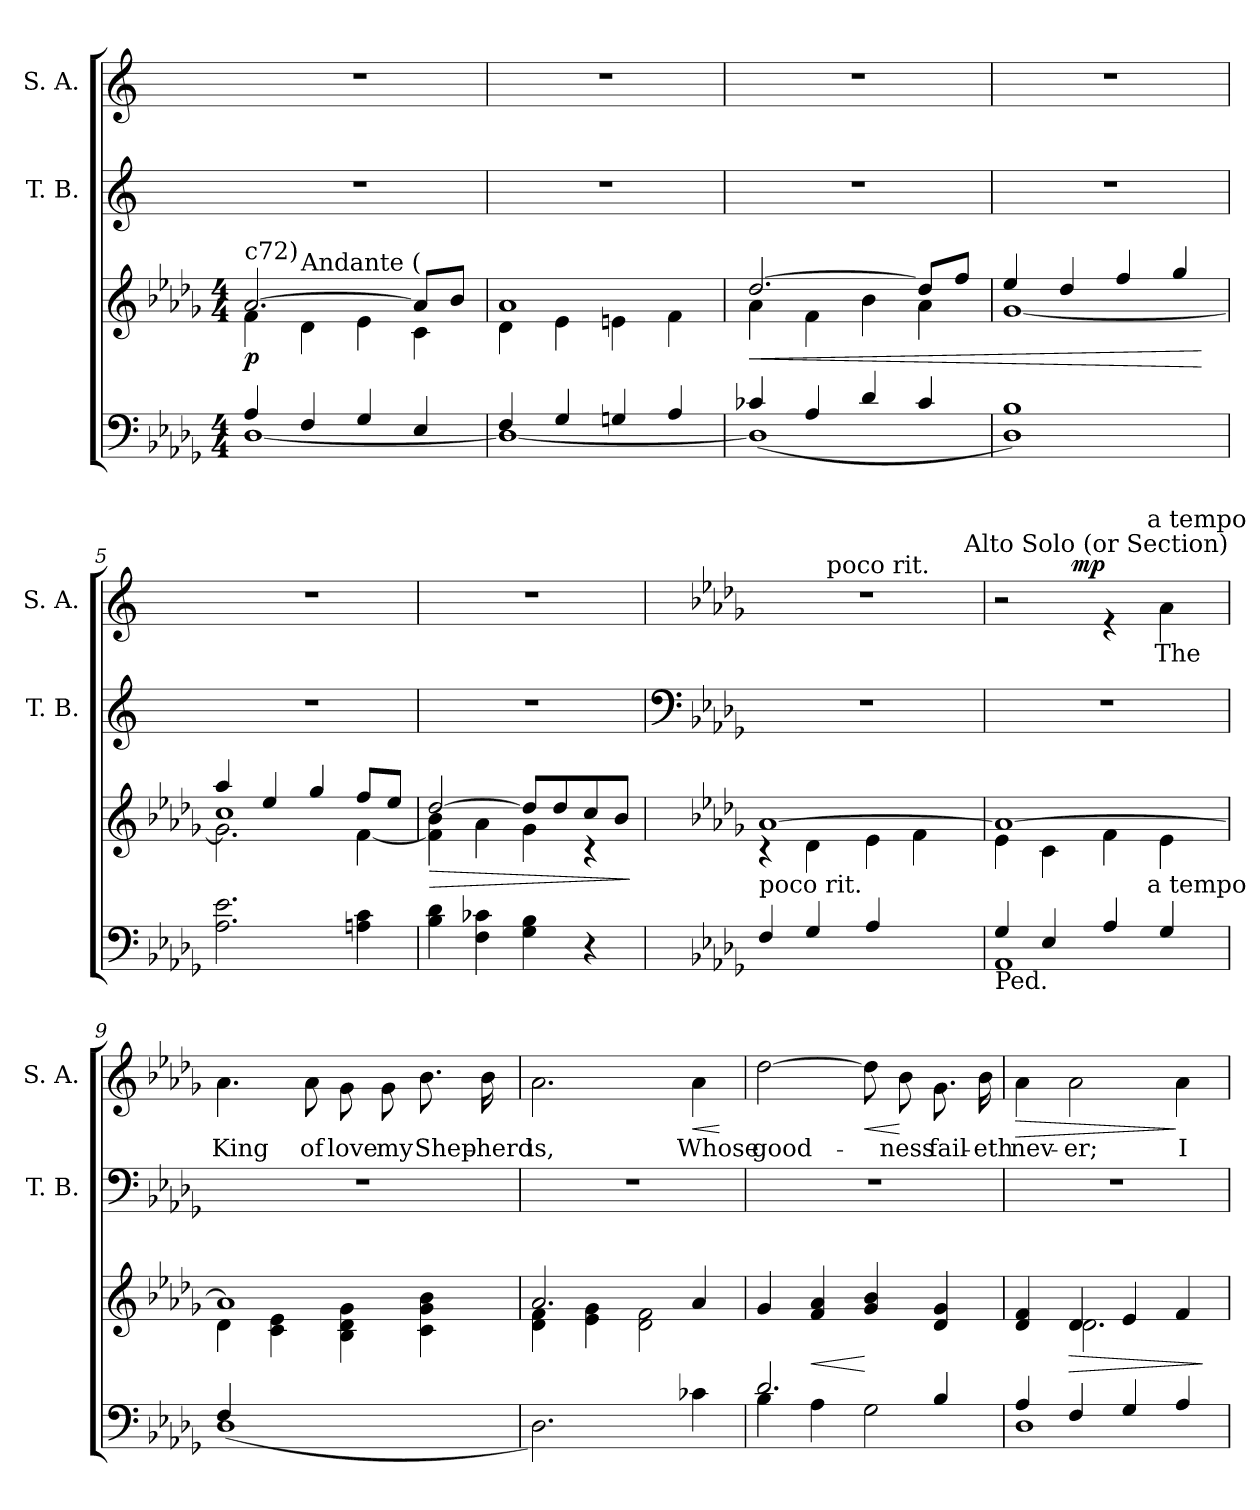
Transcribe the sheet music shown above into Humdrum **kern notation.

**kern	**kern	**dynam	**kern	**kern	**text	**dynam
*part4	*part3	*part3	*part2	*part1	*part1	*part1
*staff4	*staff3	*staff3	*staff2	*staff1	*staff1	*staff1
*	*	*	*I"T. B.	*I"S. A.	*	*
*	*	*	*I'T. B.	*I'S. A.	*	*
*clefF4	*clefG2	*	*clefG2	*clefG2	*	*
*k[b-e-a-d-g-]	*k[b-e-a-d-g-]	*	*k[]	*k[]	*	*
*D-:	*D-:	*	*C:	*C:	*	*
*M4/4	*M4/4	*	*	*	*	*
=1	=1	=1	=1	=1	=1	=1
*^	*^	*	*	*	*	*
!	!	!LO:TX:a:t=c72)	!	!	!	!	!	!
!	!	!	!	!LO:DY:b	!	!	!	!
4A-/	[<1D-	[>2.a-/	4f\	p	1r	1r	.	.
!	!	!	!LO:TX:a:t=Andante (	!	!	!	!	!
4F/	.	.	4d-\	.	.	.	.	.
4G-/	.	.	4e-\	.	.	.	.	.
4E-/	.	8a-/L]	4c\	.	.	.	.	.
*	*	*MM108	*	*	*	*	*	*
.	.	8b-/J	.	.	.	.	.	.
=2	=2	=2	=2	=2	=2	=2	=2	=2
4F/	1D-_	1a-	4d-\	.	1r	1r	.	.
4G-/	.	.	4e-\	.	.	.	.	.
4Gn/	.	.	4en\	.	.	.	.	.
4A-/	.	.	4f\	.	.	.	.	.
=3	=3	=3	=3	=3	=3	=3	=3	=3
!	!	!	!	!LO:HP:b	!	!	!	!
4c-X/	(<1D-]	[>2.dd-/	4a-\	<	1r	1r	.	.
4A-/	.	.	4f\	.	.	.	.	.
4d-/	.	.	4b-\	.	.	.	.	.
4c-/	.	8dd-/L]	4a-\	.	.	.	.	.
.	.	8ff/J	.	.	.	.	.	.
*v	*v	*	*	*	*	*	*	*
=4	=4	=4	=4	=4	=4	=4	=4
1D- 1B-)	4ee-/	[<1g-	.	1r	1r	.	.
.	4dd-/	.	.	.	.	.	.
.	4ff/	.	.	.	.	.	.
.	4gg-/	.	.	.	.	.	.
*	*v	*v	*	*	*	*	*
.	.	[	.	.	.	.
=5	=5	=5	=5	=5	=5	=5
*	*^	*	*	*	*	*
*	*	*^	*	*	*	*	*
2.A-\ 2.e-\	4aa-/	2.g-\]	1cc	.	1r	1r	.	.
.	4ee-/	.	.	.	.	.	.	.
.	4gg-/	.	.	.	.	.	.	.
4An\ 4c\	8ff/L	[<4f\	.	.	.	.	.	.
.	8ee-/J	.	.	.	.	.	.	.
*	*v	*v	*v	*	*	*	*	*
=6	=6	=6	=6	=6	=6	=6
!	!	!LO:HP:b	!	!	!	!
*	*^	*	*	*	*	*
4B-\ 4d-\	[>2dd-/	4f\] 4b-\	>	1r	1r	.	.
4F\ 4c-X\	.	4a-\	.	.	.	.	.
4G-\ 4B-\	8dd-/L]	4g-\	.	.	.	.	.
.	8dd-/	.	.	.	.	.	.
4r	8cc/	4rc	.	.	.	.	.
.	8b-/J	.	.	.	.	.	.
*	*v	*v	*	*	*	*	*
.	.	]	.	.	.	.
!!LO:LB:g=z
=7	=7	=7	=7	=7	=7	=7
*	*	*	*clefF4	*	*	*
*	*	*	*k[b-e-a-d-g-]	*k[b-e-a-d-g-]	*	*
*	*	*	*D-:	*D-:	*	*
*	*^	*	*	*	*	*
!	!LO:TX:b:t=poco rit.	!	!	!	!	!	!
*	*	*	*	*	*^	*	*
*	*	*	*	*	*	*^	*	*
4F/	[>1a-	4rc	.	1r	1r	4ryy	2...ryy	.	.
4G-/	.	4d-\	.	.	.	16ryy	.	.	.
!	!	!	!	!	!	!LO:TX:a:t=poco rit.	!	!	!
.	.	.	.	.	.	2ryy	.	.	.
4A-/	.	4e-\	.	.	.	.	.	.	.
4ryy	.	4f\	.	.	.	.	.	.	.
.	.	.	.	.	.	8.ryy	.	.	.
!	!	!	!	!	!	!	!LO:TX:a:t=Alto Solo (or Section)	!	!
.	.	.	.	.	.	.	16ryy	.	.
=8	=8	=8	=8	=8	=8	=8	=8	=8	=8
*^	*	*	*	*	*	*	*	*	*
!LO:TX:b:t=Ped.	!	!	!	!	!	!	!	!	!	!
*	*^	*	*	*	*	*	*	*	*	*
4G-/	1AA-	2ryy	1a-_	4e-\	.	1r	2r	4.ryy	2ryy	.	.
4E-/	.	.	.	4c\	.	.	.	.	.	.	.
!	!	!	!	!	!	!	!	!	!	!	!LO:DY:b
.	.	.	.	.	.	.	.	2ryy	.	.	mp
4A-/	.	8..ryy	.	4f\	.	.	4re	.	8..ryy	.	.
!	!	!	!	!	!	!	!	!	!LO:TX:a:t=a tempo	!	!
!	!	!LO:TX:a:t=a tempo	!	!	!	!	!	!	!	!	!
.	.	4ryy	.	.	.	.	.	.	4ryy	.	.
!	!	!	!	!	!	!	!	!	!	!LO:LY:b	!
4G-/	.	.	.	4e-\	.	.	4a-\	.	.	The	.
.	.	.	.	.	.	.	.	8ryy	.	.	.
.	.	32ryy	.	.	.	.	.	.	32ryy	.	.
=9	=9	=9	=9	=9	=9	=9	=9	=9	=9	=9	=9
!	!	!	!	!	!	!	!	!	!	!LO:LY:b	!
*	*v	*v	*	*	*	*	*v	*v	*v	*	*
4F/	(<1D-	1a-]	4d-\	.	1r	4.a-\	King	.
2.ryy	.	.	4c\ 4e-\	.	.	.	.	.
!	!	!	!	!	!	!	!LO:LY:b	!
.	.	.	.	.	.	8a-\	of	.
!	!	!	!	!	!	!	!LO:LY:b	!
.	.	.	4B-\ 4d-\ 4g-\	.	.	8g-\	love	.
!	!	!	!	!	!	!	!LO:LY:b	!
.	.	.	.	.	.	8g-\	my	.
!	!	!	!	!	!	!	!LO:LY:b	!
.	.	.	4c\ 4g-\ 4b-\	.	.	8.b-\	Shep-	.
!	!	!	!	!	!	!	!LO:LY:b:rj	!
.	.	.	.	.	.	16b-\	-herd	.
*v	*v	*	*	*	*	*	*	*
=10	=10	=10	=10	=10	=10	=10	=10
!	!	!	!	!	!	!LO:LY:b	!
2.D-\)	2.a-/	4d-\ 4f\	.	1r	2.a-\	is,	.
.	.	4e-\ 4g-\	.	.	.	.	.
.	.	2d-\ 2f\	.	.	.	.	.
!	!	!	!	!	!	!LO:LY:b	!LO:HP:b
4c-X\	4a-/	.	.	.	4a-\	Whose	<
*	*v	*v	*	*	*	*	*
.	.	.	.	.	.	[
!!LO:LB:g=z
=11	=11	=11	=11	=11	=11	=11
*^	*^	*	*	*	*	*
!	!	!	!	!	!	!	!LO:LY:b	!
2.d-/	4B-\	4g-/	2ryy	.	1r	[<2dd-\	good-	.
!	!	!	!	!LO:HP:b	!	!	!	!
.	4A-\	4f/ 4a-/	.	<	.	.	.	.
!	!	!	!	!	!	!	!	!LO:HP:b
.	2G-\	4ryy	4g-/ 4b-/	[	.	8dd-\]	.	<
!	!	!	!	!	!	!	!LO:LY:b	!
.	.	.	.	.	.	8b-\	-ness	[
!	!	!	!	!	!	!	!LO:LY:b	!
4B-/	.	4d-/ 4g-/	4ryy	.	.	8.g-\	fail-	.
!	!	!	!	!	!	!	!LO:LY:b	!
.	.	.	.	.	.	16b-\	-eth	.
=12	=12	=12	=12	=12	=12	=12	=12	=12
!	!	!	!	!	!	!	!LO:LY:b	!LO:HP:b
4A-/	1D-	4d-/ 4f/	4ryy	.	1r	4a-\	nev-	>
!	!	!	!	!LO:HP:b	!	!	!LO:LY:b	!
4F/	.	4d-/	2.d-\	>	.	2a-\	-er;	.
4G-/	.	4e-/	.	.	.	.	.	.
!	!	!	!	!	!	!	!LO:LY:b	!
4A-/	.	4f/	.	.	.	4a-\	I	]
*v	*v	*	*	*	*	*	*	*
*	*v	*v	*	*	*	*	*
.	.	]	.	.	.	.
=	=	=	=	=	=	=
*-	*-	*-	*-	*-	*-	*-
